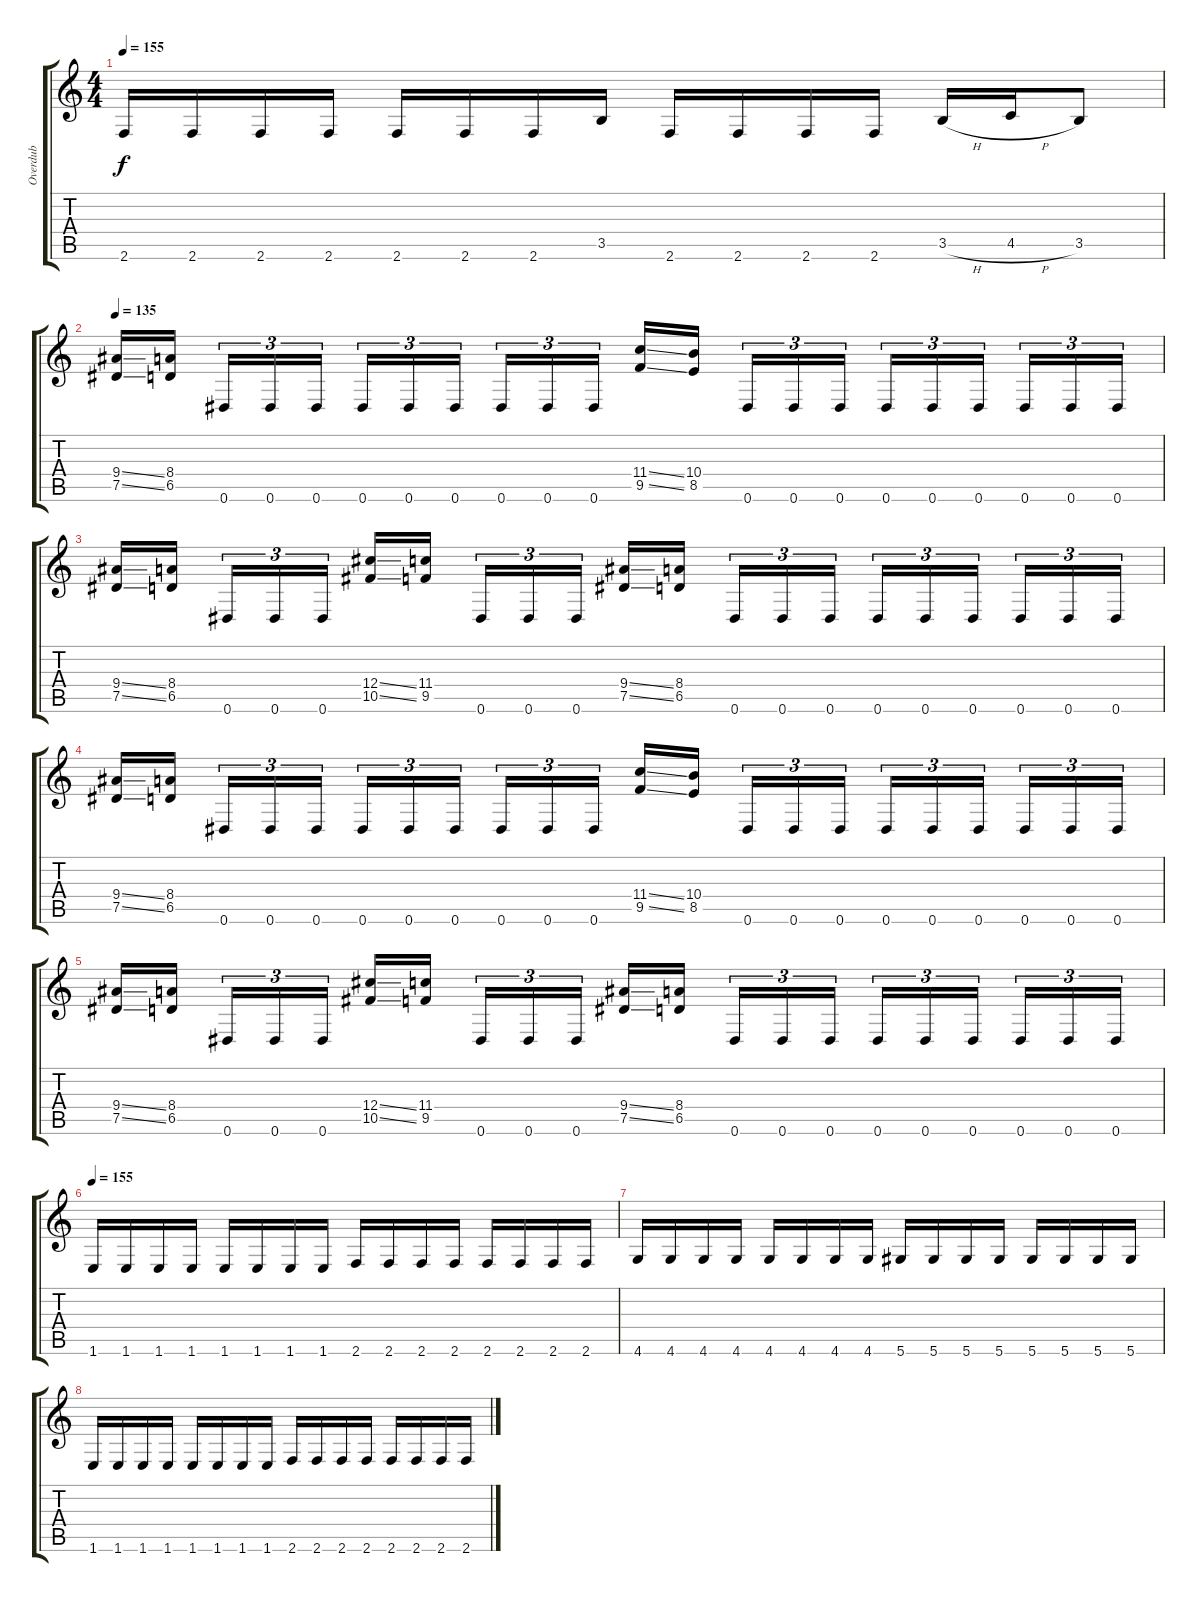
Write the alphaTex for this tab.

\track ("Overdub" "Overdub") {instrument distortionguitar}
\staff {score tabs}
\tuning (Eb4 Bb3 Gb3 Db3 Ab2 Eb2) {hide}
\ts (4 4)
\tempo 155
\clef g2
\ks c
2.6.16{dy f} 2.6.16 2.6.16 2.6.16 2.6.16 2.6.16 2.6.16 3.5.16 2.6.16 2.6.16 2.6.16 2.6.16 3.5{h}.16 4.5{h}.16 3.5.8 |
\tempo 135
(9.4{ss} 7.5{ss}).16 (8.4 6.5).16{beam splitsecondary} 0.6.16{tu (3 2)} 0.6.16{tu (3 2)} 0.6.16{tu (3 2)} 0.6.16{tu (3 2)} 0.6.16{tu (3 2)} 0.6.16{tu (3 2) beam splitsecondary} 0.6.16{tu (3 2)} 0.6.16{tu (3 2)} 0.6.16{tu (3 2)} (11.4{ss} 9.5{ss}).16 (10.4 8.5).16{beam splitsecondary} 0.6.16{tu (3 2)} 0.6.16{tu (3 2)} 0.6.16{tu (3 2)} 0.6.16{tu (3 2)} 0.6.16{tu (3 2)} 0.6.16{tu (3 2) beam splitsecondary} 0.6.16{tu (3 2)} 0.6.16{tu (3 2)} 0.6.16{tu (3 2)} |
(9.4{ss} 7.5{ss}).16 (8.4 6.5).16{beam splitsecondary} 0.6.16{tu (3 2)} 0.6.16{tu (3 2)} 0.6.16{tu (3 2)} (12.4{ss} 10.5{ss}).16 (11.4 9.5).16{beam splitsecondary} 0.6.16{tu (3 2)} 0.6.16{tu (3 2)} 0.6.16{tu (3 2)} (9.4{ss} 7.5{ss}).16 (8.4 6.5).16{beam splitsecondary} 0.6.16{tu (3 2)} 0.6.16{tu (3 2)} 0.6.16{tu (3 2)} 0.6.16{tu (3 2)} 0.6.16{tu (3 2)} 0.6.16{tu (3 2) beam splitsecondary} 0.6.16{tu (3 2)} 0.6.16{tu (3 2)} 0.6.16{tu (3 2)} |
(9.4{ss} 7.5{ss}).16 (8.4 6.5).16{beam splitsecondary} 0.6.16{tu (3 2)} 0.6.16{tu (3 2)} 0.6.16{tu (3 2)} 0.6.16{tu (3 2)} 0.6.16{tu (3 2)} 0.6.16{tu (3 2) beam splitsecondary} 0.6.16{tu (3 2)} 0.6.16{tu (3 2)} 0.6.16{tu (3 2)} (11.4{ss} 9.5{ss}).16 (10.4 8.5).16{beam splitsecondary} 0.6.16{tu (3 2)} 0.6.16{tu (3 2)} 0.6.16{tu (3 2)} 0.6.16{tu (3 2)} 0.6.16{tu (3 2)} 0.6.16{tu (3 2) beam splitsecondary} 0.6.16{tu (3 2)} 0.6.16{tu (3 2)} 0.6.16{tu (3 2)} |
(9.4{ss} 7.5{ss}).16 (8.4 6.5).16{beam splitsecondary} 0.6.16{tu (3 2)} 0.6.16{tu (3 2)} 0.6.16{tu (3 2)} (12.4{ss} 10.5{ss}).16 (11.4 9.5).16{beam splitsecondary} 0.6.16{tu (3 2)} 0.6.16{tu (3 2)} 0.6.16{tu (3 2)} (9.4{ss} 7.5{ss}).16 (8.4 6.5).16{beam splitsecondary} 0.6.16{tu (3 2)} 0.6.16{tu (3 2)} 0.6.16{tu (3 2)} 0.6.16{tu (3 2)} 0.6.16{tu (3 2)} 0.6.16{tu (3 2) beam splitsecondary} 0.6.16{tu (3 2)} 0.6.16{tu (3 2)} 0.6.16{tu (3 2)} |
\tempo 155
1.6.16 1.6.16 1.6.16 1.6.16 1.6.16 1.6.16 1.6.16 1.6.16 2.6.16 2.6.16 2.6.16 2.6.16 2.6.16 2.6.16 2.6.16 2.6.16 |
4.6.16 4.6.16 4.6.16 4.6.16 4.6.16 4.6.16 4.6.16 4.6.16 5.6.16 5.6.16 5.6.16 5.6.16 5.6.16 5.6.16 5.6.16 5.6.16 |
1.6.16 1.6.16 1.6.16 1.6.16 1.6.16 1.6.16 1.6.16 1.6.16 2.6.16 2.6.16 2.6.16 2.6.16 2.6.16 2.6.16 2.6.16 2.6.16
